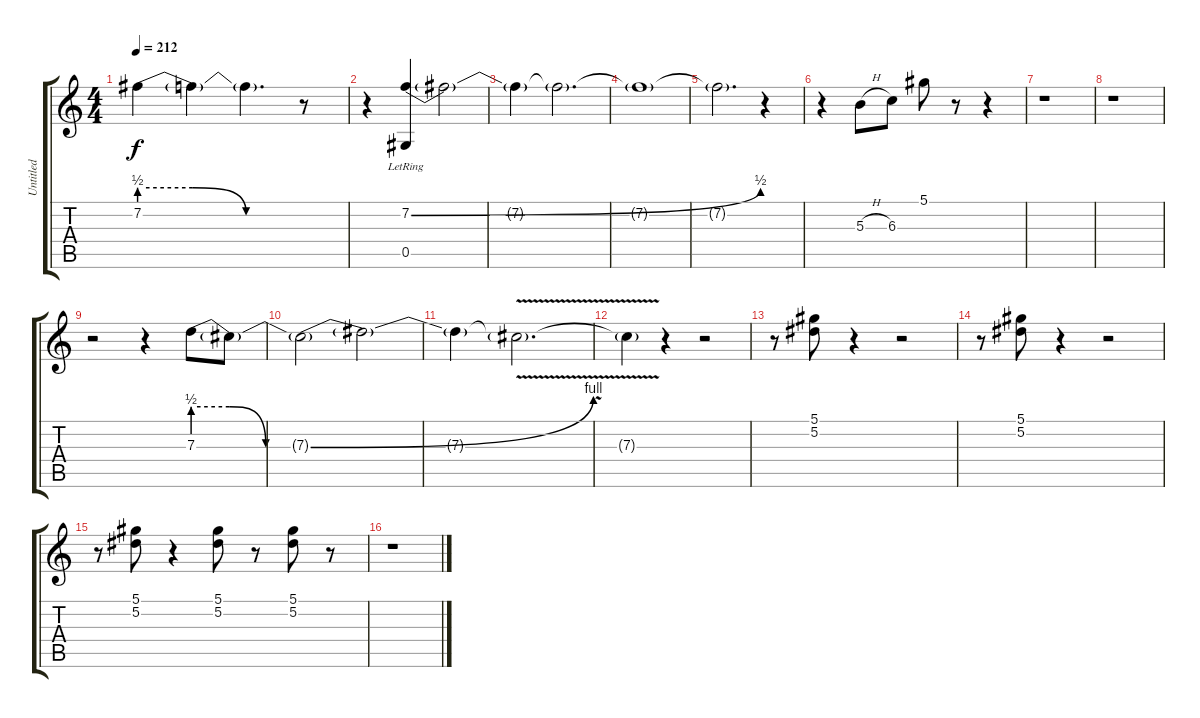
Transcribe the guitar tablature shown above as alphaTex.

\track ("Untitled" "Untitled") {instrument distortionguitar}
\staff {score tabs}
\tuning (Eb4 Bb3 Gb3 Db3 Ab2 Eb2) {hide}
\ts (4 4)
\tempo 212
\clef g2
\ks c
7.2{be (custom 0 2 20 2 40 0 60 0) t}.4{dy f} 7.2{t}.4 7.2{t}.4{d} r.8 |
r.4 (7.2{be (bend 0 0 60 2) lr} 0.5{lr}).4 7.2{t}.2 |
7.2{t}.4 7.2{t}.2{d} |
7.2{t}.1 |
7.2{t}.2{d} r.4 |
r.4 5.3{h}.8 6.3.8 5.1.8 r.8 r.4 |
r.1 |
r.1 |
r.2 r.4 7.3{be (custom 0 2 20 2 40 0 60 0)}.8 7.3{t}.8 |
7.3{be (bend 0 0 60 4) t}.2 7.3{t}.2 |
7.3{t}.4 7.3{v t}.2{d} |
7.3{v t}.4 r.4 r.2 |
r.8 (5.1 5.2).8 r.4 r.2 |
r.8 (5.1 5.2).8 r.4 r.2 |
r.8 (5.1 5.2).8 r.4 (5.1 5.2).8 r.8 (5.1 5.2).8 r.8 |
r.1
